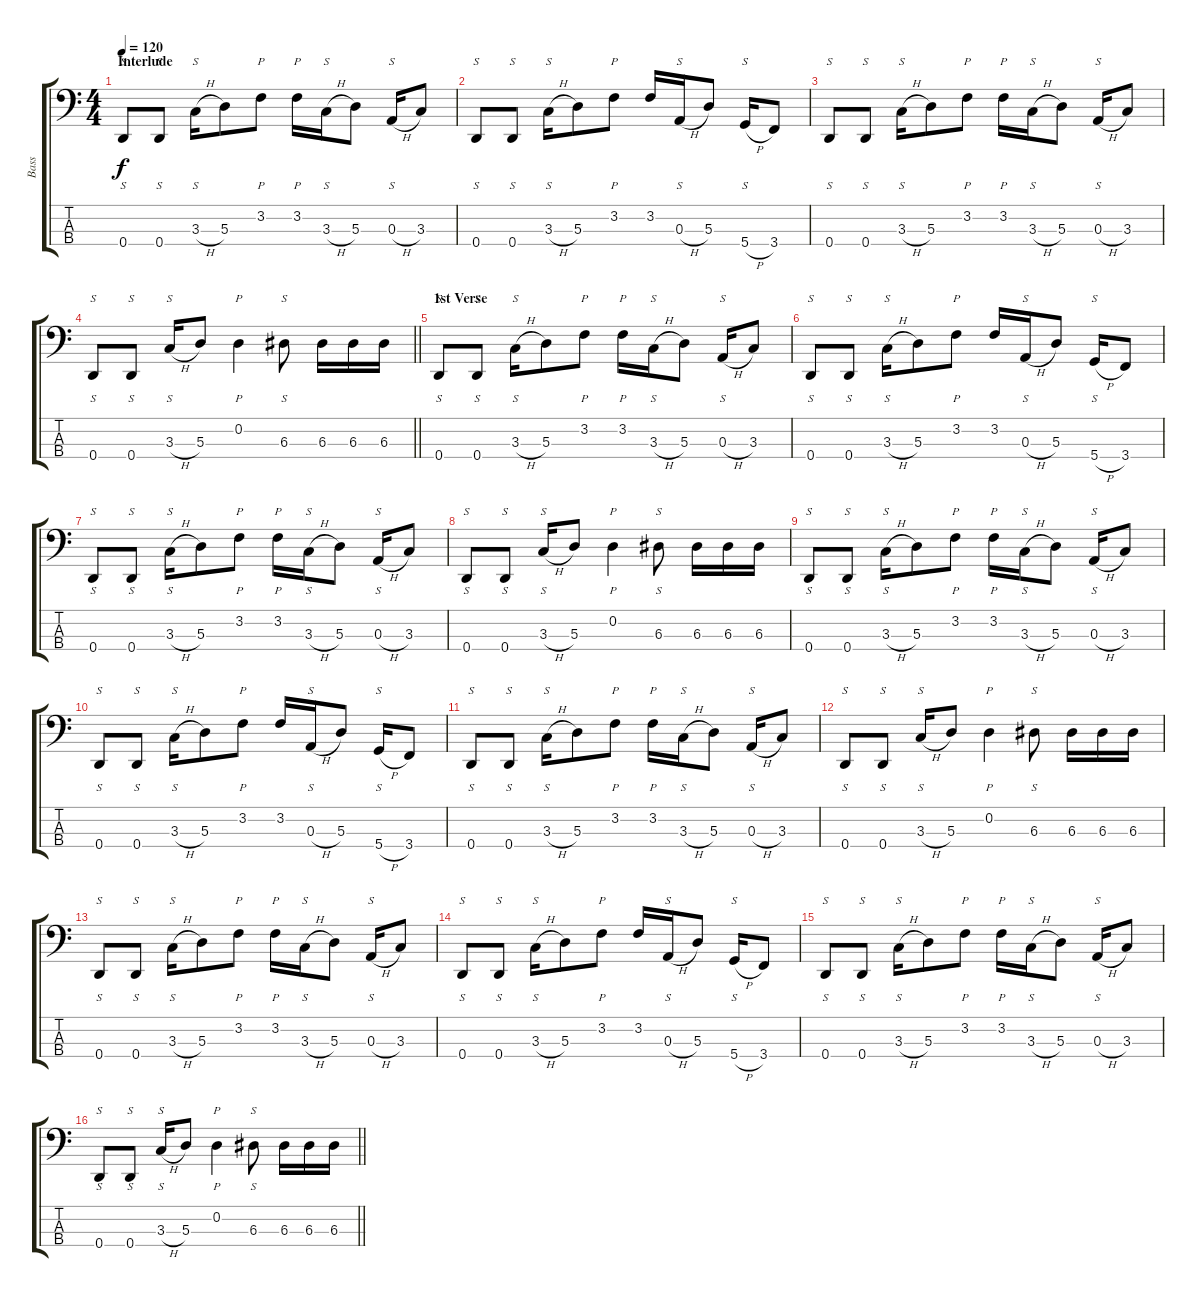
\track ("Bass" "Bass") {instrument electricbassfinger}
\staff {score tabs}
\tuning (G2 D2 A1 D1) {hide}
\ts (4 4)
\section ("" "Interlude")
\tempo 120
\clef f4
\ks c
0.4.8{s dy f} 0.4.8{s} 3.3{h}.16{s} 5.3.8 3.2.8{p} 3.2.16{p} 3.3{h}.16{s} 5.3.8 0.3{h}.16{s} 3.3.8 |
0.4.8{s} 0.4.8{s} 3.3{h}.16{s} 5.3.8 3.2.8{p} 3.2.16 0.3{h}.16{s} 5.3.8 5.4{h}.16{s} 3.4.8 |
0.4.8{s} 0.4.8{s} 3.3{h}.16{s} 5.3.8 3.2.8{p} 3.2.16{p} 3.3{h}.16{s} 5.3.8 0.3{h}.16{s} 3.3.8 |
\barLineRight lightlight
0.4.8{s} 0.4.8{s} 3.3{h}.16{s} 5.3.8 0.2.4{p} 6.3.8{s} 6.3.16 6.3.16 6.3.16 |
\section ("" "1st Verse")
0.4.8{s} 0.4.8{s} 3.3{h}.16{s} 5.3.8 3.2.8{p} 3.2.16{p} 3.3{h}.16{s} 5.3.8 0.3{h}.16{s} 3.3.8 |
0.4.8{s} 0.4.8{s} 3.3{h}.16{s} 5.3.8 3.2.8{p} 3.2.16 0.3{h}.16{s} 5.3.8 5.4{h}.16{s} 3.4.8 |
0.4.8{s} 0.4.8{s} 3.3{h}.16{s} 5.3.8 3.2.8{p} 3.2.16{p} 3.3{h}.16{s} 5.3.8 0.3{h}.16{s} 3.3.8 |
0.4.8{s} 0.4.8{s} 3.3{h}.16{s} 5.3.8 0.2.4{p} 6.3.8{s} 6.3.16 6.3.16 6.3.16 |
0.4.8{s} 0.4.8{s} 3.3{h}.16{s} 5.3.8 3.2.8{p} 3.2.16{p} 3.3{h}.16{s} 5.3.8 0.3{h}.16{s} 3.3.8 |
0.4.8{s} 0.4.8{s} 3.3{h}.16{s} 5.3.8 3.2.8{p} 3.2.16 0.3{h}.16{s} 5.3.8 5.4{h}.16{s} 3.4.8 |
0.4.8{s} 0.4.8{s} 3.3{h}.16{s} 5.3.8 3.2.8{p} 3.2.16{p} 3.3{h}.16{s} 5.3.8 0.3{h}.16{s} 3.3.8 |
0.4.8{s} 0.4.8{s} 3.3{h}.16{s} 5.3.8 0.2.4{p} 6.3.8{s} 6.3.16 6.3.16 6.3.16 |
0.4.8{s} 0.4.8{s} 3.3{h}.16{s} 5.3.8 3.2.8{p} 3.2.16{p} 3.3{h}.16{s} 5.3.8 0.3{h}.16{s} 3.3.8 |
0.4.8{s} 0.4.8{s} 3.3{h}.16{s} 5.3.8 3.2.8{p} 3.2.16 0.3{h}.16{s} 5.3.8 5.4{h}.16{s} 3.4.8 |
0.4.8{s} 0.4.8{s} 3.3{h}.16{s} 5.3.8 3.2.8{p} 3.2.16{p} 3.3{h}.16{s} 5.3.8 0.3{h}.16{s} 3.3.8 |
\barLineRight lightlight
0.4.8{s} 0.4.8{s} 3.3{h}.16{s} 5.3.8 0.2.4{p} 6.3.8{s} 6.3.16 6.3.16 6.3.16
